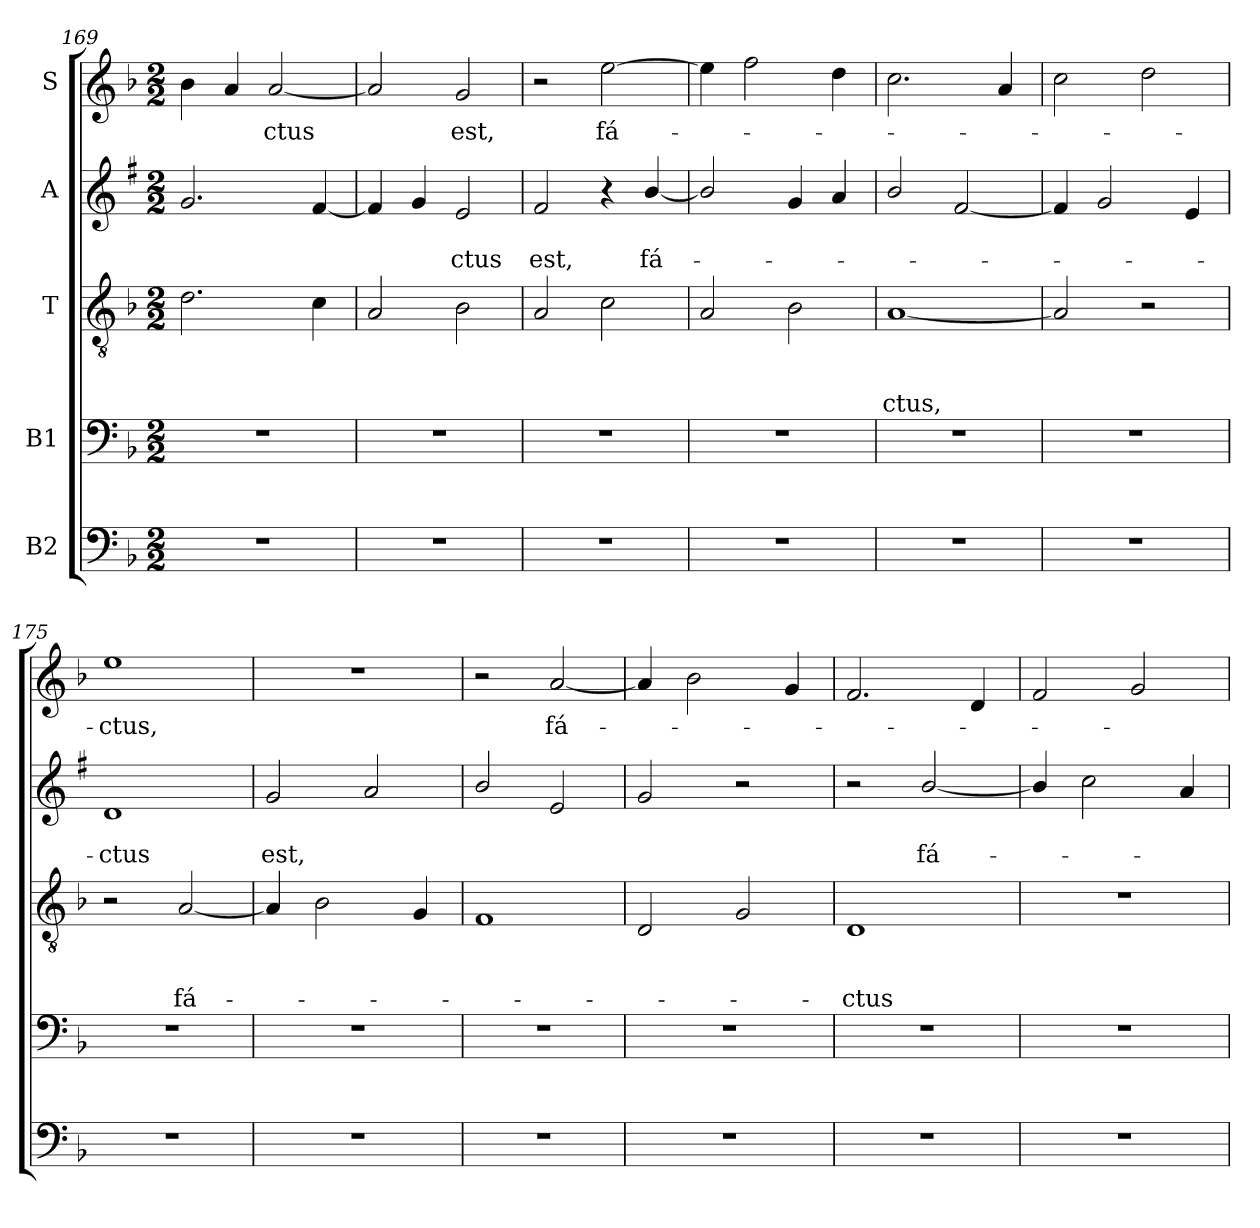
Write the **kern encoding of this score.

**kern	**kern	**kern	**text	**text	**text	**kern	**text	**text	**kern	**text
*part5	*part4	*part3	*part3	*part3	*part3	*part2	*part2	*part2	*part1	*part1
*staff5	*staff4	*staff3	*staff3	*staff3	*staff3	*staff2	*staff2	*staff2	*staff1	*staff1
*I"B2	*I"B1	*I"T	*	*	*	*I"A	*	*	*I"S	*
*clefF4	*clefF4	*clefGv2	*	*	*	*clefG2	*	*	*clefG2	*
*ITrd7c12	*	*	*	*	*	*ITrd1c2	*	*	*	*
*k[b-]	*k[b-]	*k[b-]	*	*	*	*k[b-]	*	*	*k[b-]	*
*F:	*F:	*F:	*	*	*	*F:	*	*	*F:	*
*M2/2	*M2/2	*M2/2	*	*	*	*M2/2	*	*	*M2/2	*
=169	=169	=169	=169	=169	=169	=169	=169	=169	=169	=169
1r	1r	2.d\	.	.	.	2.f/	.	.	4b-\	.
.	.	.	.	.	.	.	.	.	4a/	.
!	!	!	!	!	!	!	!	!	!	!LO:LY:b
.	.	.	.	.	.	.	.	.	[2a/	-ctus
.	.	4c\	.	.	.	[4e/	.	.	.	.
!!LO:PB:g=z
=170	=170	=170	=170	=170	=170	=170	=170	=170	=170	=170
1r	1r	2A/	.	.	.	4e/]	.	.	2a/]	.
.	.	.	.	.	.	4f/	.	.	.	.
!	!	!	!	!	!	!	!	!LO:LY:b	!	!LO:LY:b
.	.	2B-\	.	.	.	2d/	.	-ctus	2g/	est,
=171	=171	=171	=171	=171	=171	=171	=171	=171	=171	=171
!	!	!	!	!	!	!	!	!LO:LY:b	!	!
1r	1r	2A/	.	.	.	2e/	.	est,	2r	.
!	!	!	!	!	!	!	!	!	!	!LO:LY:b
.	.	2c\	.	.	.	4r	.	.	[2ee\	fá-
!	!	!	!	!	!	!	!	!LO:LY:b	!	!
.	.	.	.	.	.	[4a/	.	fá-	.	.
=172	=172	=172	=172	=172	=172	=172	=172	=172	=172	=172
1r	1r	2A/	.	.	.	2a/]	.	.	4ee\]	.
.	.	.	.	.	.	.	.	.	2ff\	.
.	.	2B-\	.	.	.	4f/	.	.	.	.
.	.	.	.	.	.	4g/	.	.	4dd\	.
=173	=173	=173	=173	=173	=173	=173	=173	=173	=173	=173
!	!	!	!	!	!LO:LY:b	!	!	!	!	!
1r	1r	[1A	.	.	-ctus,	2a/	.	.	2.cc\	.
.	.	.	.	.	.	[2e/	.	.	.	.
.	.	.	.	.	.	.	.	.	4a/	.
=174	=174	=174	=174	=174	=174	=174	=174	=174	=174	=174
1r	1r	2A/]	.	.	.	4e/]	.	.	2cc\	.
.	.	.	.	.	.	2f/	.	.	.	.
.	.	2r	.	.	.	.	.	.	2dd\	.
.	.	.	.	.	.	4d/	.	.	.	.
=175	=175	=175	=175	=175	=175	=175	=175	=175	=175	=175
!	!	!	!	!	!	!	!	!LO:LY:b	!	!LO:LY:b
1r	1r	2r	.	.	.	1c	.	-ctus	1ee	-ctus,
!	!	!	!	!	!LO:LY:b	!	!	!	!	!
.	.	[2A/	.	.	fá-	.	.	.	.	.
=176	=176	=176	=176	=176	=176	=176	=176	=176	=176	=176
!	!	!	!	!	!	!	!	!LO:LY:b	!	!
1r	1r	4A/]	.	.	.	2f/	.	est,	1r	.
.	.	2B-\	.	.	.	.	.	.	.	.
.	.	.	.	.	.	2g/	.	.	.	.
.	.	4G/	.	.	.	.	.	.	.	.
!!LO:LB:g=z
=177	=177	=177	=177	=177	=177	=177	=177	=177	=177	=177
1r	1r	1F	.	.	.	2a/	.	.	2r	.
!	!	!	!	!	!	!	!	!	!	!LO:LY:b
.	.	.	.	.	.	2d/	.	.	[2a/	fá-
=178	=178	=178	=178	=178	=178	=178	=178	=178	=178	=178
1r	1r	2D/	.	.	.	2f/	.	.	4a/]	.
.	.	.	.	.	.	.	.	.	2b-\	.
.	.	2G/	.	.	.	2r	.	.	.	.
.	.	.	.	.	.	.	.	.	4g/	.
=179	=179	=179	=179	=179	=179	=179	=179	=179	=179	=179
!	!	!	!	!	!LO:LY:b	!	!	!	!	!
1r	1r	1D	.	.	-ctus	2r	.	.	2.f/	.
!	!	!	!	!	!	!	!	!LO:LY:b	!	!
.	.	.	.	.	.	[2a/	.	fá-	.	.
.	.	.	.	.	.	.	.	.	4d/	.
=180	=180	=180	=180	=180	=180	=180	=180	=180	=180	=180
1r	1r	1r	.	.	.	4a/]	.	.	2f/	.
.	.	.	.	.	.	2b-\	.	.	.	.
.	.	.	.	.	.	.	.	.	2g/	.
.	.	.	.	.	.	4g/	.	.	.	.
=	=	=	=	=	=	=	=	=	=	=
*-	*-	*-	*-	*-	*-	*-	*-	*-	*-	*-
